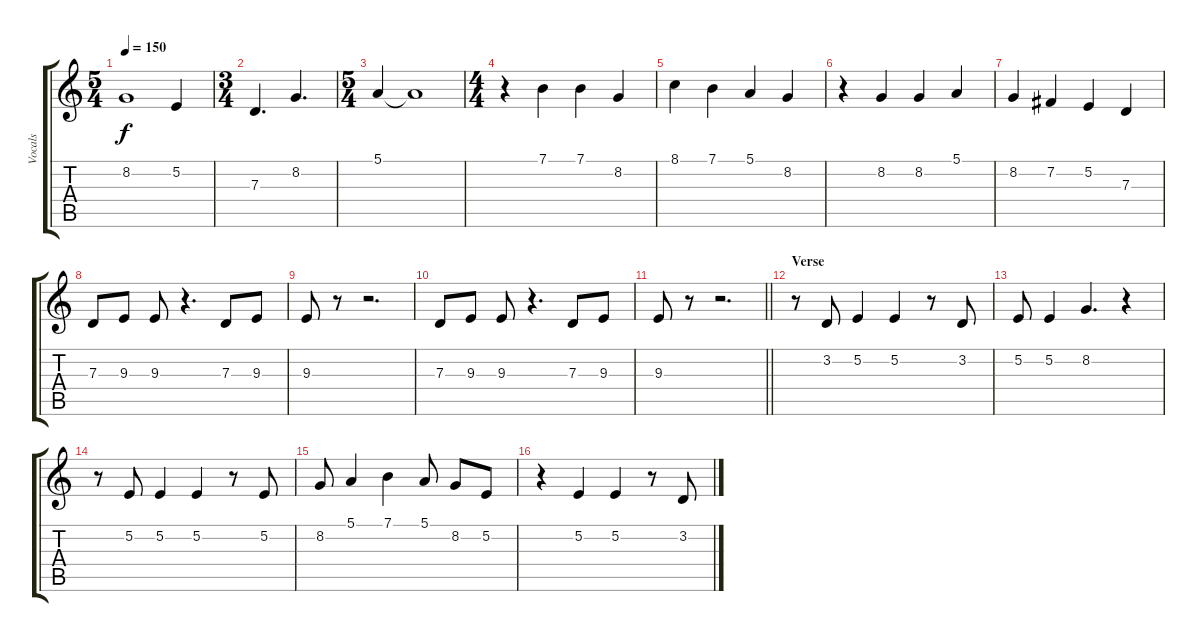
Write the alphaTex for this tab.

\track ("Vocals" "Vocals") {instrument flute}
\staff {score tabs}
\tuning (E4 B3 G3 D3 A2 E2) {hide}
\ts (5 4)
\tempo 150
\clef g2
\ks c
8.2.1{dy f} 5.2.4 |
\ts (3 4)
7.3.4{d} 8.2.4{d} |
\ts (5 4)
5.1.4 5.1{t}.1 |
\ts (4 4)
r.4 7.1.4 7.1.4 8.2.4 |
8.1.4 7.1.4 5.1.4 8.2.4 |
r.4 8.2.4 8.2.4 5.1.4 |
8.2.4 7.2.4 5.2.4 7.3.4 |
7.3.8 9.3.8 9.3.8 r.4{d} 7.3.8 9.3.8 |
9.3.8 r.8 r.2{d} |
7.3.8 9.3.8 9.3.8 r.4{d} 7.3.8 9.3.8 |
\barLineRight lightlight
9.3.8 r.8 r.2{d} |
\section ("" "Verse")
r.8 3.2.8 5.2.4 5.2.4 r.8 3.2.8 |
5.2.8 5.2.4 8.2.4{d} r.4 |
r.8 5.2.8 5.2.4 5.2.4 r.8 5.2.8 |
8.2.8 5.1.4 7.1.4 5.1.8 8.2.8 5.2.8 |
r.4 5.2.4 5.2.4 r.8 3.2.8
